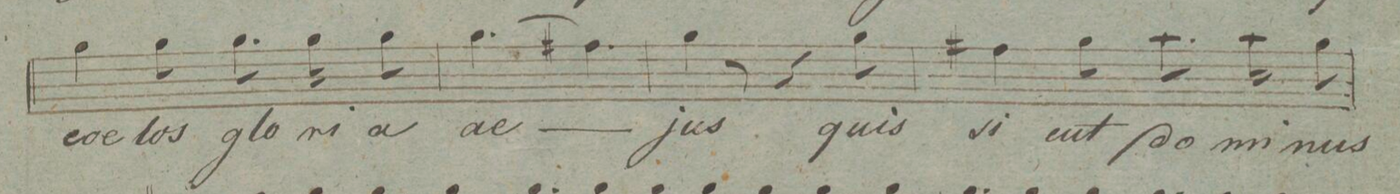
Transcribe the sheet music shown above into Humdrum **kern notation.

**kern	**text	**dynam
*I"Canto.	*	*
*clefC1	*	*
*k[f#c#g#]	*	*
*M6/8	*	*
4ee\	coe-	.
8ee\	-los	.
8.ee\	glo-	.
16ee\	-ri-	.
8ee\	-a	.
=19	=19	=19
(4.ee\	ae-	.
4.dd#X\)	.	.
=20	=20	=20
4ee\	-jus	.
8r	.	.
4r	.	.
8ee\	quis	.
=21	=21	=21
4dd#X\	si-	.
8ee\	-cut	.
8.ff#\	do-	.
16ff#\	-mi-	.
8ee\	-nus	.
=22	=22	=22
*-	*-	*-
